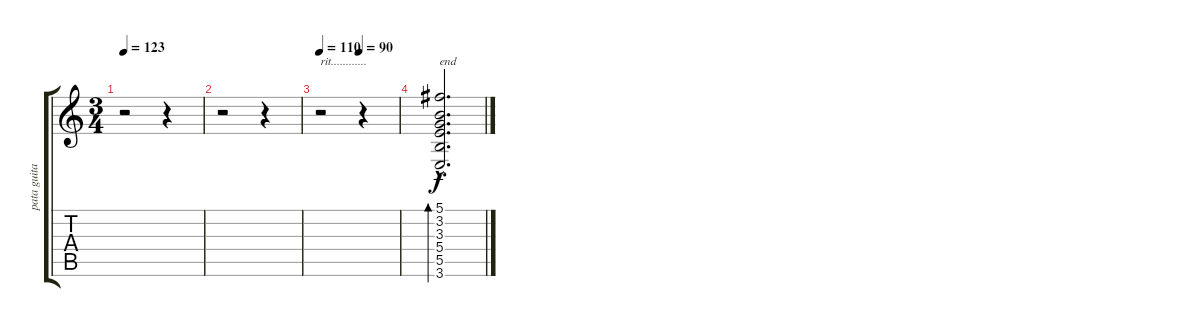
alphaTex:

\track ("pata guitar" "pata guita") {instrument acousticguitarnylon}
\staff {score tabs}
\tuning (Db4 Ab3 E3 B2 Gb2 Db2) {hide}
\ts (3 4)
\tempo 123
\clef g2
\ks c
r.2{dy f} r.4 |
r.2 r.4 |
\tempo 110
\tempo (90 0.5)
r.2{txt "rit............"} r.4 |
(5.1{hac} 3.2{hac} 3.3{hac} 5.4{hac} 5.5{hac} 3.6{hac}).2{d bd 120 txt "end"}
